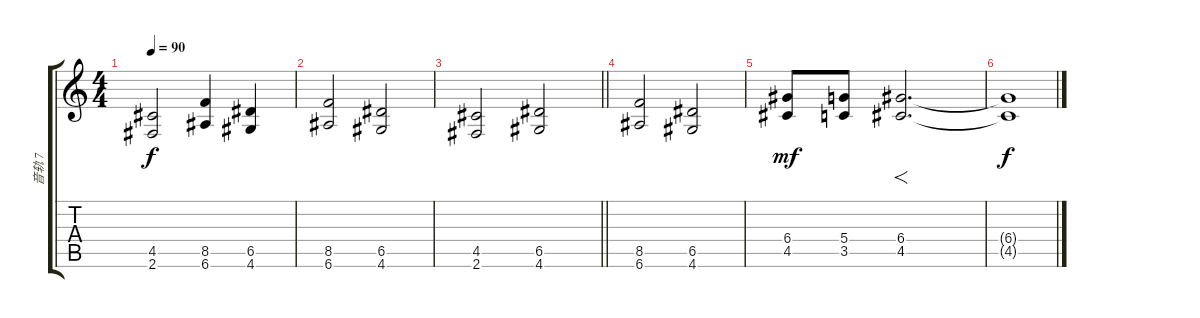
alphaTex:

\track ("音轨 7" "音轨 7") {instrument overdrivenguitar}
\staff {score tabs}
\tuning (E4 B3 G3 D3 A2 E2) {hide}
\ts (4 4)
\tempo 90
\clef g2
\ks c
(4.5 2.6).2{dy f} (8.5 6.6).4 (6.5 4.6).4 |
(8.5 6.6).2 (6.5 4.6).2 |
\barLineRight lightlight
(4.5 2.6).2 (6.5 4.6).2 |
(8.5 6.6).2 (6.5 4.6).2 |
(6.4 4.5).8{dy mf} (5.4 3.5).8 (6.4 4.5).2{f d} |
(6.4{t} 4.5{t}).1{dy f}
